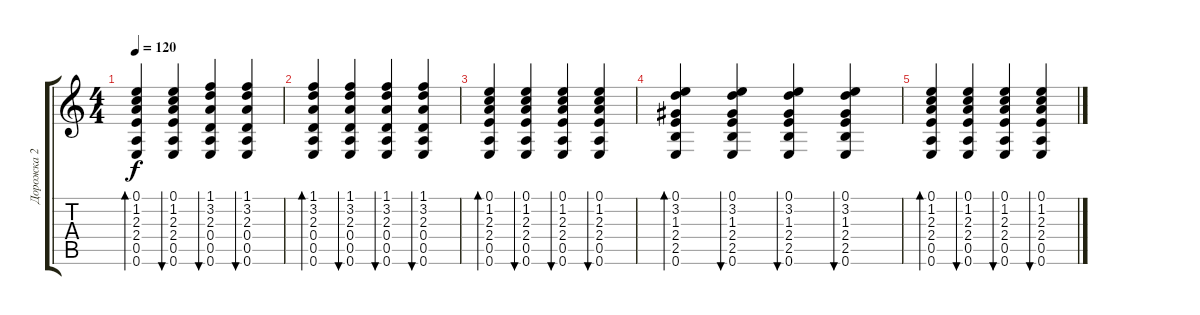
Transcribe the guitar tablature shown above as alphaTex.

\track ("Дорожка 2" "Дорожка 2") {instrument electricguitarclean}
\staff {score tabs}
\tuning (E4 B3 G3 D3 A2 E2) {hide}
\ts (4 4)
\tempo 120
\clef g2
\ks c
(0.1 1.2 2.3 2.4 0.5 0.6).4{bd 60 dy f} (0.1 1.2 2.3 2.4 0.5 0.6).4{bu 60} (1.1 3.2 2.3 0.4 0.5 0.6).4{bu 60} (1.1 3.2 2.3 0.4 0.5 0.6).4{bu 60} |
(1.1 3.2 2.3 0.4 0.5 0.6).4{bd 60} (1.1 3.2 2.3 0.4 0.5 0.6).4{bu 60} (1.1 3.2 2.3 0.4 0.5 0.6).4{bu 60} (1.1 3.2 2.3 0.4 0.5 0.6).4{bu 60} |
(0.1 1.2 2.3 2.4 0.5 0.6).4{bd 60} (0.1 1.2 2.3 2.4 0.5 0.6).4{bu 60} (0.1 1.2 2.3 2.4 0.5 0.6).4{bu 60} (0.1 1.2 2.3 2.4 0.5 0.6).4{bu 60} |
(0.1 3.2 1.3 2.4 2.5 0.6).4{bd 60} (0.1 3.2 1.3 2.4 2.5 0.6).4{bu 60} (0.1 3.2 1.3 2.4 2.5 0.6).4{bu 60} (0.1 3.2 1.3 2.4 2.5 0.6).4{bu 60} |
(0.1 1.2 2.3 2.4 0.5 0.6).4{bd 60} (0.1 1.2 2.3 2.4 0.5 0.6).4{bu 60} (0.1 1.2 2.3 2.4 0.5 0.6).4{bu 60} (0.1 1.2 2.3 2.4 0.5 0.6).4{bu 60}
